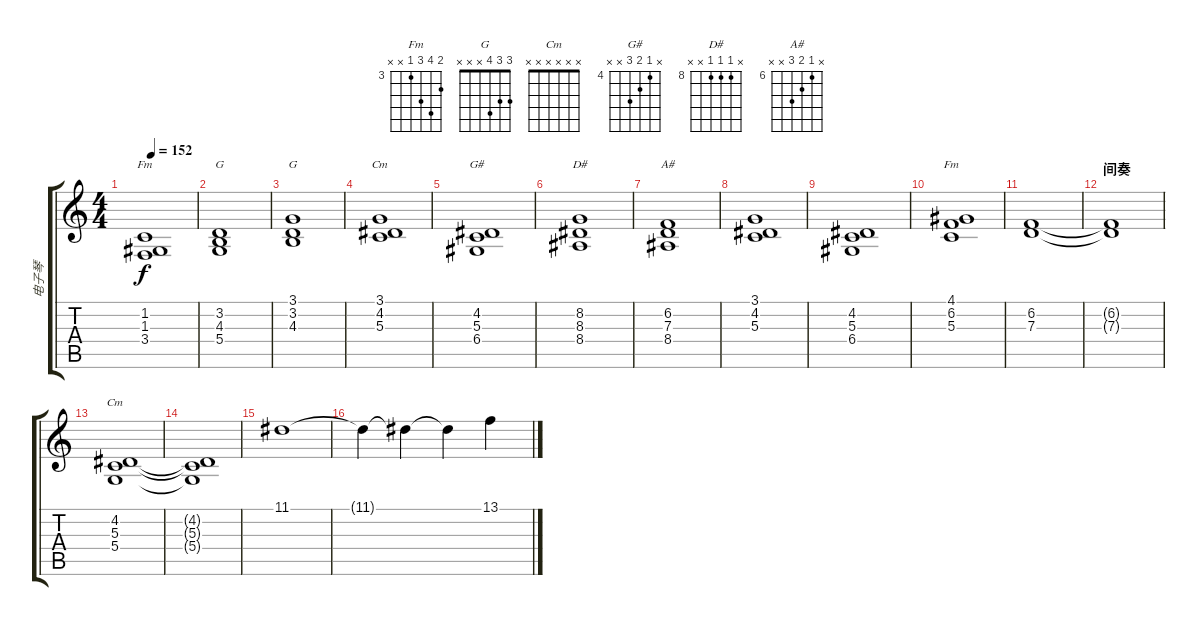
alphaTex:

\track ("电子琴" "电子琴") {instrument synthstrings1}
\staff {score tabs}
\tuning (E4 B3 G3 D3 A2 E2) {hide}
\chord ("Fm" x 1 1 3 x x)
\chord ("G" x 3 4 5 x x)
\chord ("G" 3 3 4 x x x)
\chord ("Cm" 3 4 5 x x x)
\chord ("G#" x 4 5 6 x x) {firstfret 4}
\chord ("D#" x 8 8 8 x x) {firstfret 8}
\chord ("A#" x 6 7 8 x x) {firstfret 6}
\chord ("Fm" 4 6 5 3 x x) {firstfret 3}
\chord ("Cm" x x x x x x)
\ts (4 4)
\tempo 152
\clef g2
\ks c
(1.2 1.3 3.4).1{ch "Fm" dy f} |
(3.2 4.3 5.4).1{ch "G"} |
(3.1 3.2 4.3).1{ch "G"} |
(3.1 4.2 5.3).1{ch "Cm"} |
(4.2 5.3 6.4).1{ch "G#"} |
(8.2 8.3 8.4).1{ch "D#"} |
(6.2 7.3 8.4).1{ch "A#"} |
(3.1 4.2 5.3).1 |
(4.2 5.3 6.4).1 |
(4.1 6.2 5.3).1{ch "Fm"} |
(6.2 7.3).1 |
\section ("" "间奏")
(6.2{t} 7.3{t}).1 |
(4.2 5.3 5.4).1{ch "Cm"} |
(4.2{t} 5.3{t} 5.4{t}).1 |
11.1.1{instrument pad4choir} |
11.1{t}.4 11.1{t}.4 11.1{t}.4 13.1.4
